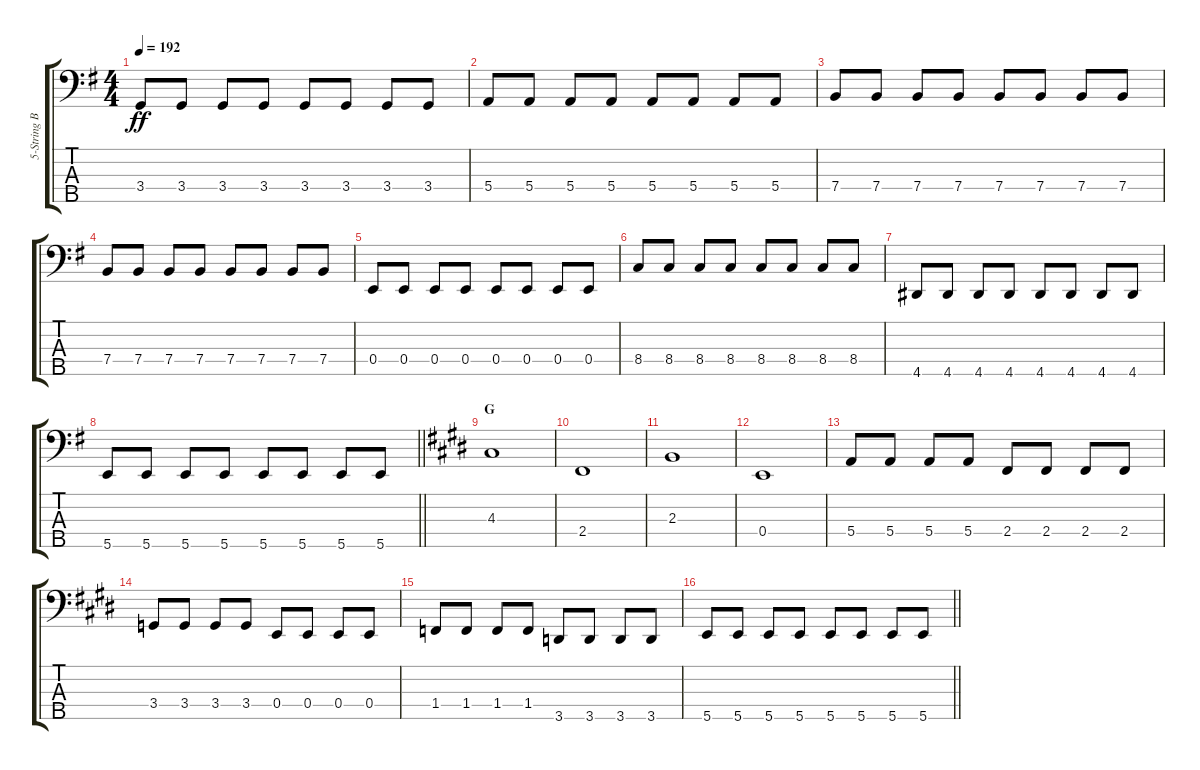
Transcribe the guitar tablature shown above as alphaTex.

\track ("5-String Bass" "5-String B") {instrument electricbassfinger}
\staff {score tabs}
\tuning (G2 D2 A1 E1 B0) {hide}
\ts (4 4)
\tempo 192
\clef f4
\ks g
3.4.8{dy ff} 3.4.8 3.4.8 3.4.8 3.4.8 3.4.8 3.4.8 3.4.8 |
5.4.8 5.4.8 5.4.8 5.4.8 5.4.8 5.4.8 5.4.8 5.4.8 |
7.4.8 7.4.8 7.4.8 7.4.8 7.4.8 7.4.8 7.4.8 7.4.8 |
7.4.8 7.4.8 7.4.8 7.4.8 7.4.8 7.4.8 7.4.8 7.4.8 |
0.4.8 0.4.8 0.4.8 0.4.8 0.4.8 0.4.8 0.4.8 0.4.8 |
8.4.8 8.4.8 8.4.8 8.4.8 8.4.8 8.4.8 8.4.8 8.4.8 |
4.5.8 4.5.8 4.5.8 4.5.8 4.5.8 4.5.8 4.5.8 4.5.8 |
\barLineRight lightlight
5.5.8 5.5.8 5.5.8 5.5.8 5.5.8 5.5.8 5.5.8 5.5.8 |
\section ("" "G")
\ks e
4.3.1 |
2.4.1 |
2.3.1 |
0.4.1 |
5.4.8 5.4.8 5.4.8 5.4.8 2.4.8 2.4.8 2.4.8 2.4.8 |
3.4.8 3.4.8 3.4.8 3.4.8 0.4.8 0.4.8 0.4.8 0.4.8 |
1.4.8 1.4.8 1.4.8 1.4.8 3.5.8 3.5.8 3.5.8 3.5.8 |
\barLineRight lightlight
5.5.8 5.5.8 5.5.8 5.5.8 5.5.8 5.5.8 5.5.8 5.5.8
